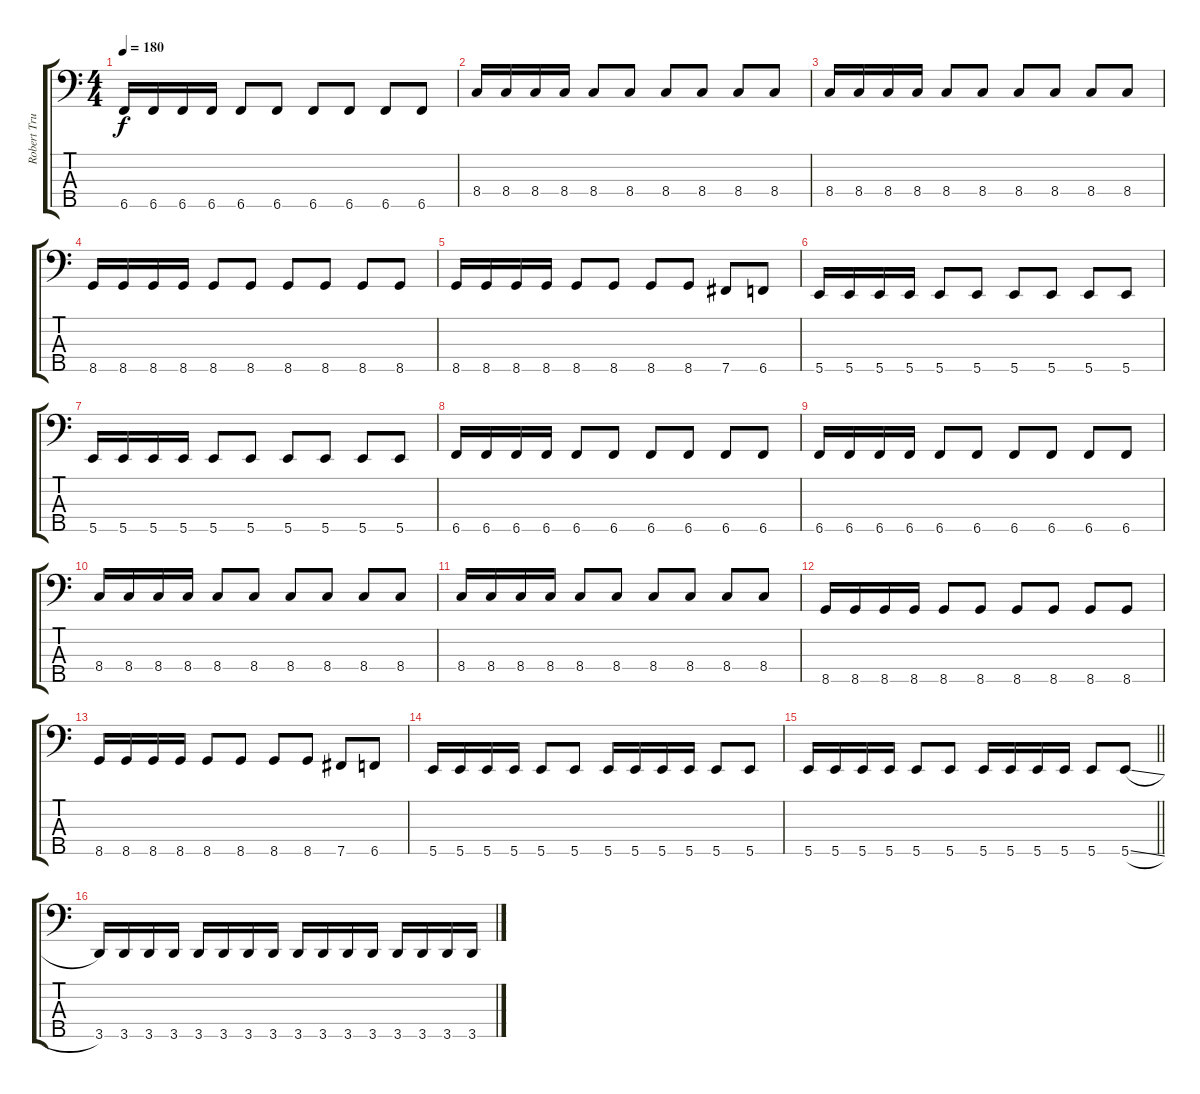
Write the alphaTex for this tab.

\track ("Robert Trujillo Bass" "Robert Tru") {instrument electricbassfinger}
\staff {score tabs}
\tuning (G2 D2 A1 E1 B0) {hide}
\ts (4 4)
\tempo 180
\clef f4
\ks c
6.5.16{dy f} 6.5.16 6.5.16 6.5.16 6.5.8 6.5.8 6.5.8 6.5.8 6.5.8 6.5.8 |
8.4.16 8.4.16 8.4.16 8.4.16 8.4.8 8.4.8 8.4.8 8.4.8 8.4.8 8.4.8 |
8.4.16 8.4.16 8.4.16 8.4.16 8.4.8 8.4.8 8.4.8 8.4.8 8.4.8 8.4.8 |
8.5.16 8.5.16 8.5.16 8.5.16 8.5.8 8.5.8 8.5.8 8.5.8 8.5.8 8.5.8 |
8.5.16 8.5.16 8.5.16 8.5.16 8.5.8 8.5.8 8.5.8 8.5.8 7.5.8 6.5.8 |
5.5.16 5.5.16 5.5.16 5.5.16 5.5.8 5.5.8 5.5.8 5.5.8 5.5.8 5.5.8 |
5.5.16 5.5.16 5.5.16 5.5.16 5.5.8 5.5.8 5.5.8 5.5.8 5.5.8 5.5.8 |
6.5.16 6.5.16 6.5.16 6.5.16 6.5.8 6.5.8 6.5.8 6.5.8 6.5.8 6.5.8 |
6.5.16 6.5.16 6.5.16 6.5.16 6.5.8 6.5.8 6.5.8 6.5.8 6.5.8 6.5.8 |
8.4.16 8.4.16 8.4.16 8.4.16 8.4.8 8.4.8 8.4.8 8.4.8 8.4.8 8.4.8 |
8.4.16 8.4.16 8.4.16 8.4.16 8.4.8 8.4.8 8.4.8 8.4.8 8.4.8 8.4.8 |
8.5.16 8.5.16 8.5.16 8.5.16 8.5.8 8.5.8 8.5.8 8.5.8 8.5.8 8.5.8 |
8.5.16 8.5.16 8.5.16 8.5.16 8.5.8 8.5.8 8.5.8 8.5.8 7.5.8 6.5.8 |
5.5.16 5.5.16 5.5.16 5.5.16 5.5.8 5.5.8 5.5.16 5.5.16 5.5.16 5.5.16 5.5.8 5.5.8 |
\barLineRight lightlight
5.5.16 5.5.16 5.5.16 5.5.16 5.5.8 5.5.8 5.5.16 5.5.16 5.5.16 5.5.16 5.5.8 5.5{sl}.8 |
\section ("" "")
3.5.16 3.5.16 3.5.16 3.5.16 3.5.16 3.5.16 3.5.16 3.5.16 3.5.16 3.5.16 3.5.16 3.5.16 3.5.16 3.5.16 3.5.16 3.5.16
